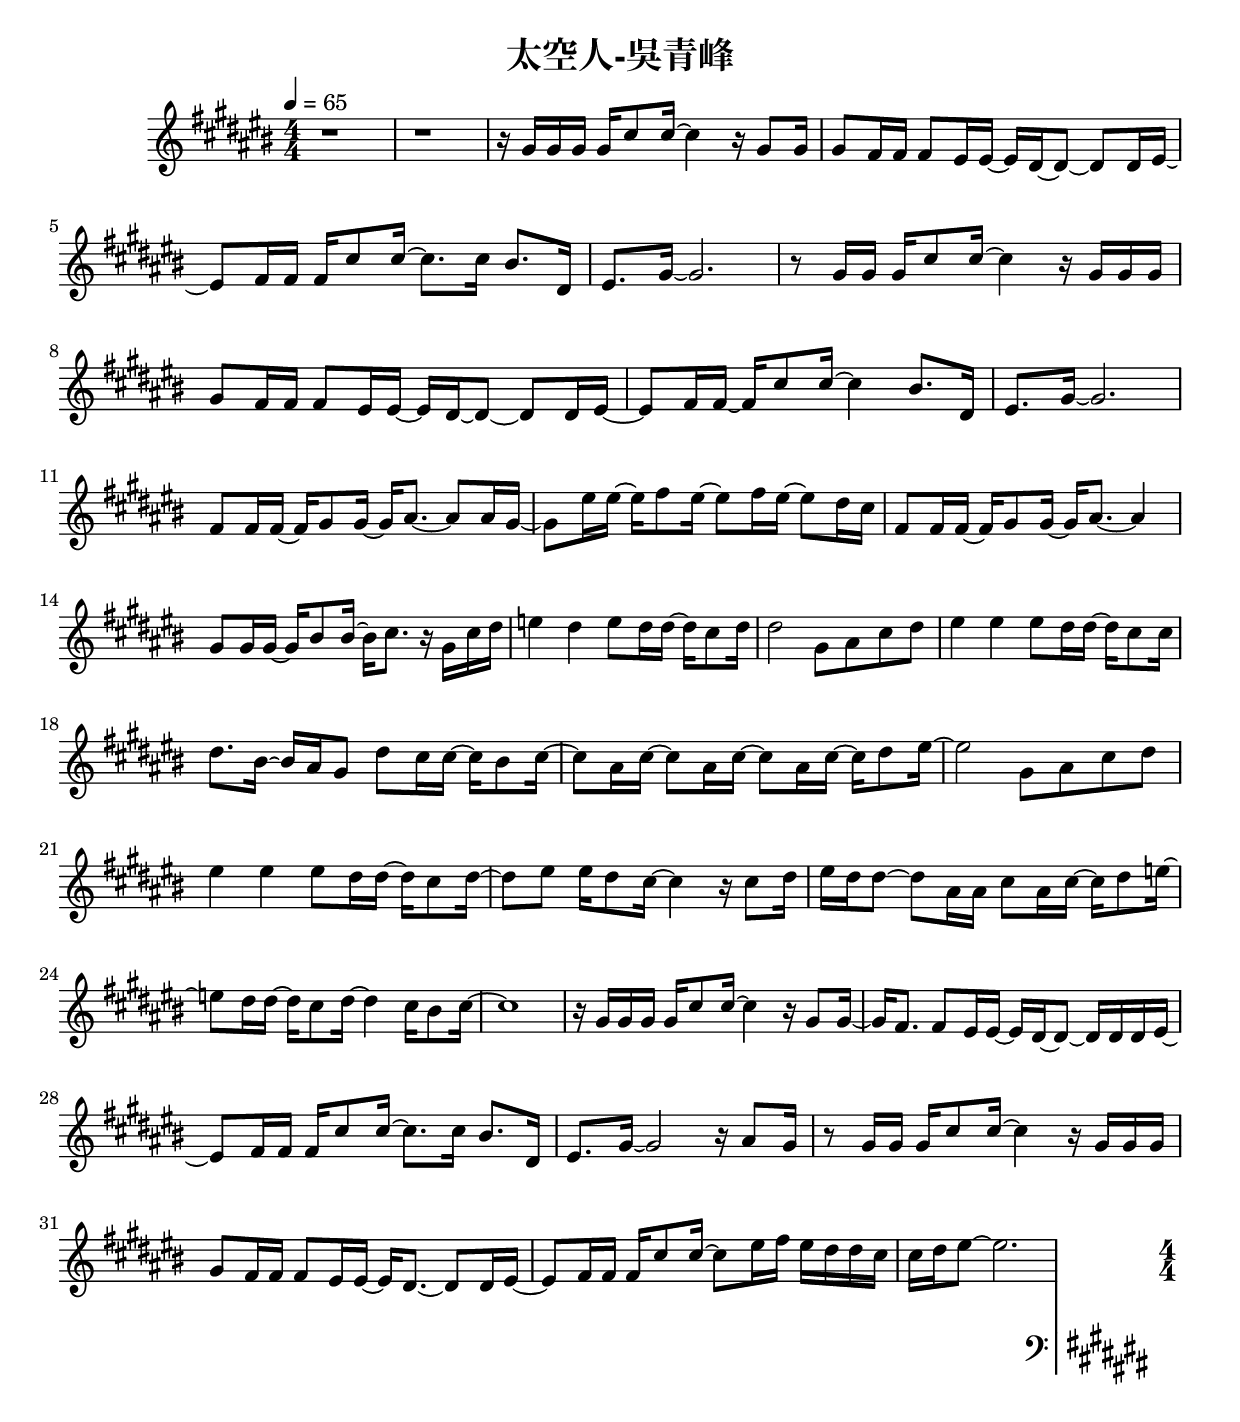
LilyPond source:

\header {
  title = "太空人-吳青峰"
  composer = ""
}

righthand = {\clef treble \key cis\major \numericTimeSignature \time 4/4 \tempo 4=65
  <<
  \relative cis''{
    %intro
    r1 | r |
    %verse1
    r16 gis gis gis gis cis8 cis16~ cis4 r16 gis8 gis16 |
    gis8 fis16 fis fis8 eis16 eis~ eis dis~ dis8~ dis dis16 eis~ |
    eis8 fis16 fis fis cis'8 cis16~ cis8. cis16 bis8. dis,16 |
    eis8. gis16~ gis2. |

    r8 gis16 gis gis cis8 cis16~ cis4 r16 gis gis gis |
    gis8 fis16 fis fis8 eis16 eis~ eis dis~ dis8~ dis dis16 eis~ |
    eis8 fis16 fis~ fis cis'8 cis16~ cis4 bis8. dis,16 |
    eis8. gis16~ gis2. |
    %pre-chorus 
    fis8 fis16 fis~ fis gis8 gis16~ gis16 ais8.~ ais8 ais16 gis~|
    gis8 eis'16 eis16~ eis16 fis8 eis16~ eis8 fis16 eis16~ eis8 dis16 cis |
    fis,8 fis16 fis~ fis gis8 gis16~ gis16 ais8.~ ais4 |
    gis8 gis16 gis~ gis bis8 bis16~ bis16 cis8. r16 gis cis dis |
    e4 dis e8 dis16 dis~ dis cis8 dis16 |
    dis2 gis,8 ais cis dis |
    %chorus1
    eis4 eis eis8 dis16 dis~ dis cis8 cis16 |
    dis8. bis16~ bis ais gis8 dis' cis16 cis~ cis bis8 cis16~ |
    cis8 ais16 cis~ cis8 ais16 cis~ cis8 ais16 cis~ cis16 dis8 eis16~|
    eis2 gis,8 ais cis dis |

    eis4 eis eis8 dis16 dis~ dis cis8 dis16~|
    dis8 eis eis16 dis8 cis16~ cis4 r16 cis8 dis16|
    eis dis dis8~ dis ais16 ais cis8 ais16 cis~ cis dis8 e16~|
    e8 dis16 dis~ dis cis8 dis16~ dis4 cis16 bis8 cis16~| cis1 |

    %verse2
    r16 gis gis gis gis cis8 cis16~ cis4 r16 gis8 gis16~ |
    gis16 fis8. fis8 eis16 eis~ eis dis~ dis8~ dis16 dis dis eis~ |
    eis8 fis16 fis fis cis'8 cis16~ cis8. cis16 bis8. dis,16 |
    eis8. gis16~ gis2 r16 ais8 gis16 |

    r8 gis16 gis gis cis8 cis16~ cis4 r16 gis gis gis |
    gis8 fis16 fis fis8 eis16 eis~ eis dis8.~ dis8 dis16 eis~|
    eis8 fis16 fis fis cis'8 cis16~ cis8 eis16 fis eis dis dis cis|
    cis dis eis8~ eis2.|
  
  }

  >>

}

lefthand = {\clef bass \key cis\major \numericTimeSignature \time 4/4}

chordsname = {}




\score {<<
  \new ChordNames {\chordsname}
  \new PianoStaff {
    \new Staff \righthand
    \new Staff \lefthand
    }>>

  \layout {}
  \midi {}
}